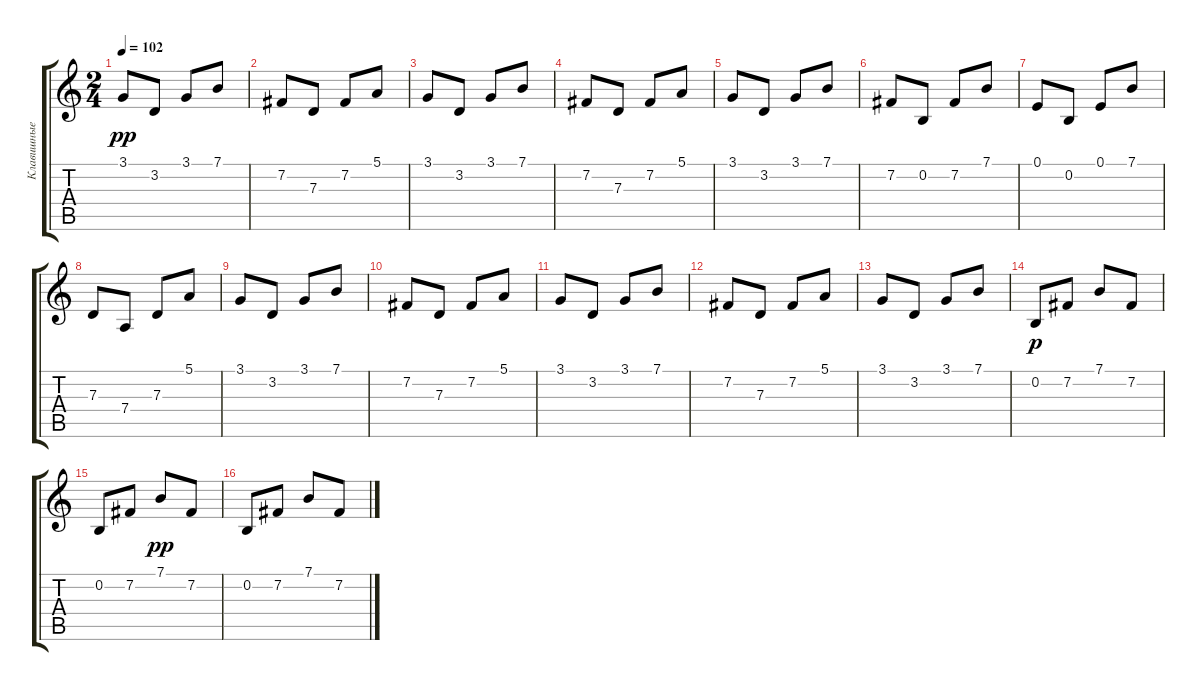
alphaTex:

\track ("Клавишные" "Клавишные") {instrument synthbrass2}
\staff {score tabs}
\tuning (E4 B3 G3 D3 A2 E2) {hide}
\ts (2 4)
\tempo 102
\clef g2
\ks c
3.1.8{dy pp volume 16} 3.2.8 3.1.8 7.1.8 |
7.2.8 7.3.8 7.2.8 5.1.8 |
3.1.8 3.2.8 3.1.8 7.1.8 |
7.2.8 7.3.8 7.2.8 5.1.8 |
3.1.8 3.2.8 3.1.8 7.1.8 |
7.2.8 0.2.8 7.2.8 7.1.8 |
0.1.8 0.2.8 0.1.8 7.1.8 |
7.3.8 7.4.8 7.3.8 5.1.8 |
3.1.8 3.2.8 3.1.8 7.1.8 |
7.2.8 7.3.8 7.2.8 5.1.8 |
3.1.8 3.2.8 3.1.8 7.1.8 |
7.2.8 7.3.8 7.2.8 5.1.8 |
3.1.8 3.2.8 3.1.8 7.1.8 |
0.2.8{dy p} 7.2.8 7.1.8 7.2.8 |
0.2.8 7.2.8 7.1.8{dy pp} 7.2.8 |
0.2.8 7.2.8 7.1.8 7.2.8
